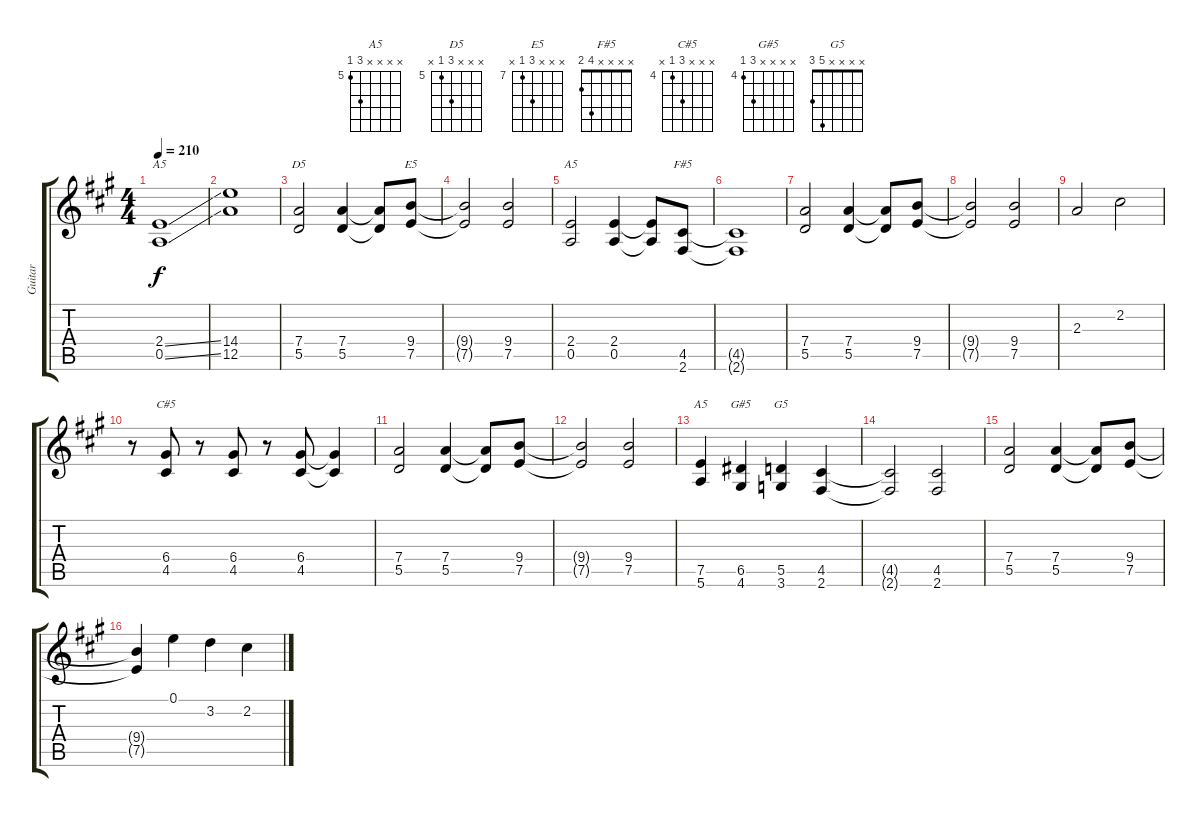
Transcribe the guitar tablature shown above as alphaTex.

\track ("Guitar" "Guitar") {instrument distortionguitar}
\staff {score tabs}
\tuning (E4 B3 G3 D3 A2 E2) {hide}
\chord ("A5" x x 2 2 0 x) {barre 2}
\chord ("D5" x x x 7 5 x) {firstfret 5}
\chord ("E5" x x x 9 7 x) {firstfret 7}
\chord ("A5" x x x 2 0 x)
\chord ("F#5" x x x x 4 2)
\chord ("C#5" x x x 6 4 x) {firstfret 4}
\chord ("A5" x x x x 7 5) {firstfret 5}
\chord ("G#5" x x x x 6 4) {firstfret 4}
\chord ("G5" x x x x 5 3)
\ts (4 4)
\tempo 210
\clef g2
\ks a
(2.4{ss} 0.5{ss}).1{ch "A5" dy f} |
(14.4 12.5).1 |
(7.4 5.5).2{ch "D5"} (7.4 5.5).4 (7.4{t} 5.5{t}).8 (9.4 7.5).8{ch "E5"} |
(9.4{t} 7.5{t}).2 (9.4 7.5).2 |
(2.4 0.5).2{ch "A5"} (2.4 0.5).4 (2.4{t} 0.5{t}).8 (4.5 2.6).8{ch "F#5"} |
(4.5{t} 2.6{t}).1 |
(7.4 5.5).2 (7.4 5.5).4 (7.4{t} 5.5{t}).8 (9.4 7.5).8 |
(9.4{t} 7.5{t}).2 (9.4 7.5).2 |
2.3.2 2.2.2 |
r.8 (6.4 4.5).8{ch "C#5"} r.8 (6.4 4.5).8 r.8 (6.4 4.5).8 (6.4{t} 4.5{t}).4 |
(7.4 5.5).2 (7.4 5.5).4 (7.4{t} 5.5{t}).8 (9.4 7.5).8 |
(9.4{t} 7.5{t}).2 (9.4 7.5).2 |
(7.5 5.6).4{ch "A5"} (6.5 4.6).4{ch "G#5"} (5.5 3.6).4{ch "G5"} (4.5 2.6).4 |
(4.5{t} 2.6{t}).2 (4.5 2.6).2 |
(7.4 5.5).2 (7.4 5.5).4 (7.4{t} 5.5{t}).8 (9.4 7.5).8 |
(9.4{t} 7.5{t}).4 0.1.4 3.2.4 2.2.4
